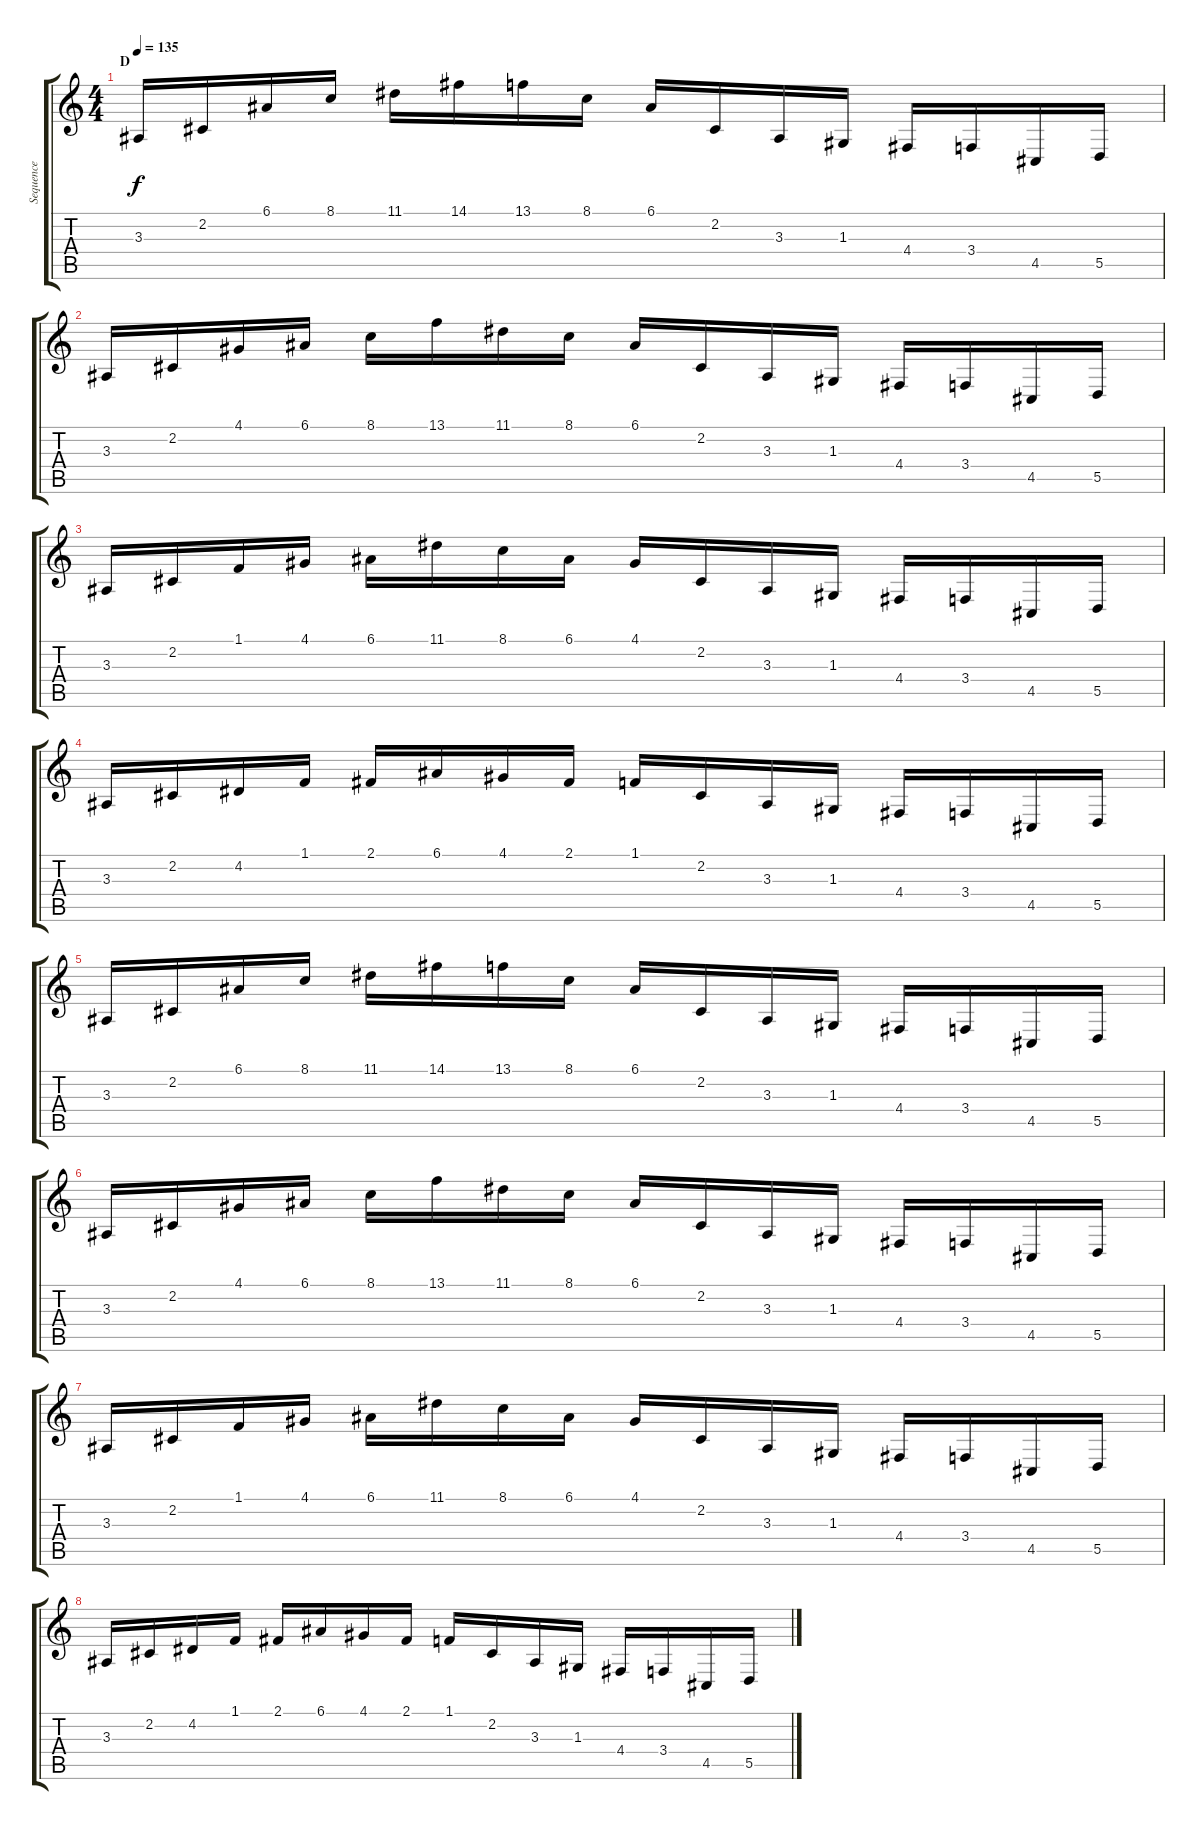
\track ("Sequence" "Sequence") {instrument lead2sawtooth}
\staff {score tabs}
\tuning (E4 B3 G3 D3 A2 E2) {hide}
\ts (4 4)
\section ("" "D")
\tempo 135
\clef g2
\ks c
3.3.16{dy f} 2.2.16 6.1.16 8.1.16 11.1.16 14.1.16 13.1.16 8.1.16 6.1.16 2.2.16 3.3.16 1.3.16 4.4.16 3.4.16 4.5.16 5.5.16 |
3.3.16 2.2.16 4.1.16 6.1.16 8.1.16 13.1.16 11.1.16 8.1.16 6.1.16 2.2.16 3.3.16 1.3.16 4.4.16 3.4.16 4.5.16 5.5.16 |
3.3.16 2.2.16 1.1.16 4.1.16 6.1.16 11.1.16 8.1.16 6.1.16 4.1.16 2.2.16 3.3.16 1.3.16 4.4.16 3.4.16 4.5.16 5.5.16 |
3.3.16 2.2.16 4.2.16 1.1.16 2.1.16 6.1.16 4.1.16 2.1.16 1.1.16 2.2.16 3.3.16 1.3.16 4.4.16 3.4.16 4.5.16 5.5.16 |
3.3.16 2.2.16 6.1.16 8.1.16 11.1.16 14.1.16 13.1.16 8.1.16 6.1.16 2.2.16 3.3.16 1.3.16 4.4.16 3.4.16 4.5.16 5.5.16 |
3.3.16 2.2.16 4.1.16 6.1.16 8.1.16 13.1.16 11.1.16 8.1.16 6.1.16 2.2.16 3.3.16 1.3.16 4.4.16 3.4.16 4.5.16 5.5.16 |
3.3.16 2.2.16 1.1.16 4.1.16 6.1.16 11.1.16 8.1.16 6.1.16 4.1.16 2.2.16 3.3.16 1.3.16 4.4.16 3.4.16 4.5.16 5.5.16 |
3.3.16 2.2.16 4.2.16 1.1.16 2.1.16 6.1.16 4.1.16 2.1.16 1.1.16 2.2.16 3.3.16 1.3.16 4.4.16 3.4.16 4.5.16 5.5.16
